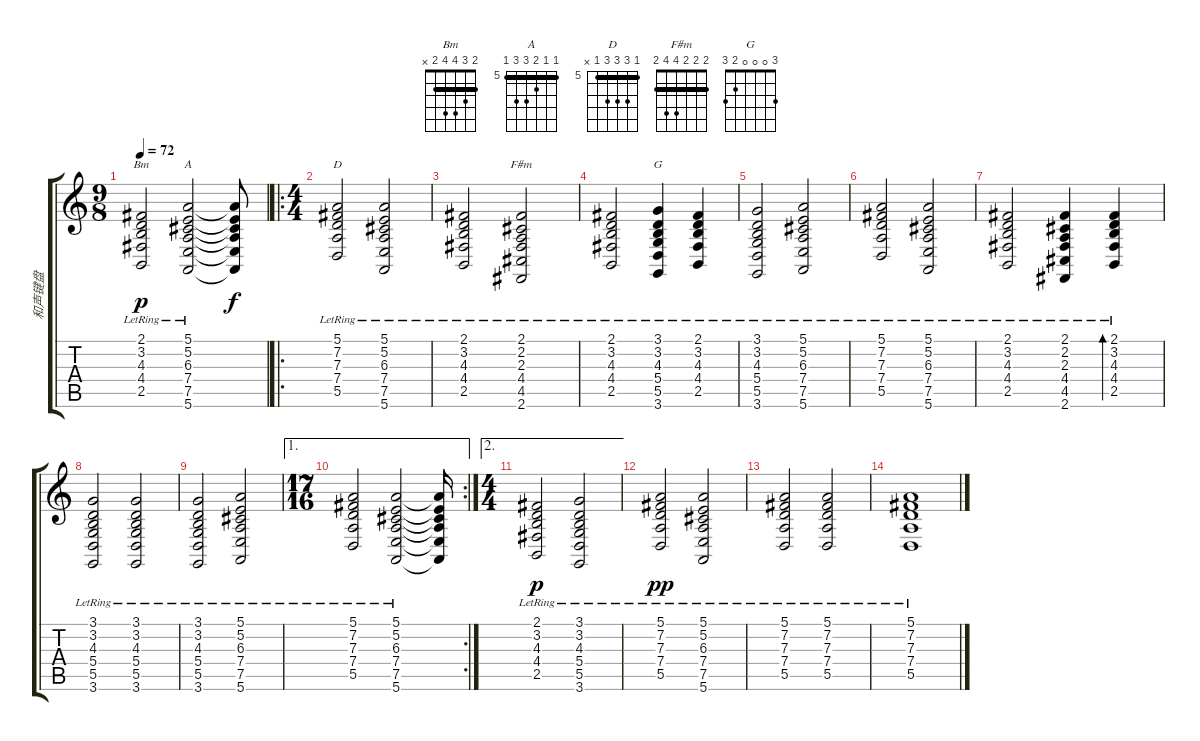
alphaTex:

\track ("和声键盘" "和声键盘") {instrument acousticgrandpiano bank 4}
\staff {score tabs}
\tuning (E4 B3 G3 D3 A2 E2) {hide}
\chord ("Bm" 2 3 4 4 2 x) {barre 2}
\chord ("A" 5 5 6 7 7 5) {firstfret 5 barre 5}
\chord ("D" 5 7 7 7 5 x) {firstfret 5 barre 5}
\chord ("F#m" 2 2 2 4 4 2) {barre 2}
\chord ("G" 3 0 0 0 2 3)
\ts (9 8)
\tempo 72
\clef g2
\ks c
(2.1{lr} 3.2{lr} 4.3{lr} 4.4{lr} 2.5{lr}).2{ch "Bm" dy p} (5.1{lr} 5.2{lr} 6.3{lr} 7.4{lr} 7.5{lr} 5.6{lr}).2{ch "A"} (5.1{t} 5.2{t} 6.3{t} 7.4{t} 7.5{t} 5.6{t}).8{dy f} |
\ro
\ts (4 4)
(5.1{lr} 7.2{lr} 7.3{lr} 7.4{lr} 5.5{lr}).2{ch "D"} (5.1{lr} 5.2{lr} 6.3{lr} 7.4{lr} 7.5{lr} 5.6{lr}).2 |
(2.1{lr} 3.2{lr} 4.3{lr} 4.4{lr} 2.5{lr}).2 (2.1{lr} 2.2{lr} 2.3{lr} 4.4{lr} 4.5{lr} 2.6{lr}).2{ch "F#m"} |
(2.1{lr} 3.2{lr} 4.3{lr} 4.4{lr} 2.5{lr}).2 (3.1{lr} 3.2{lr} 4.3{lr} 5.4{lr} 5.5{lr} 3.6{lr}).4{ch "G"} (2.1{lr} 3.2{lr} 4.3{lr} 4.4{lr} 2.5{lr}).4 |
(3.1{lr} 3.2{lr} 4.3{lr} 5.4{lr} 5.5{lr} 3.6{lr}).2 (5.1{lr} 5.2{lr} 6.3{lr} 7.4{lr} 7.5{lr} 5.6{lr}).2 |
(5.1{lr} 7.2{lr} 7.3{lr} 7.4{lr} 5.5{lr}).2 (5.1{lr} 5.2{lr} 6.3{lr} 7.4{lr} 7.5{lr} 5.6{lr}).2 |
(2.1{lr} 3.2{lr} 4.3{lr} 4.4{lr} 2.5{lr}).2 (2.1{lr} 2.2{lr} 2.3{lr} 4.4{lr} 4.5{lr} 2.6{lr}).4 (2.1{lr} 3.2{lr} 4.3{lr} 4.4{lr} 2.5{lr}).4{bd 60} |
(3.1{lr} 3.2{lr} 4.3{lr} 5.4{lr} 5.5{lr} 3.6{lr}).2 (3.1{lr} 3.2{lr} 4.3{lr} 5.4{lr} 5.5{lr} 3.6{lr}).2 |
(3.1{lr} 3.2{lr} 4.3{lr} 5.4{lr} 5.5{lr} 3.6{lr}).2 (5.1{lr} 5.2{lr} 6.3{lr} 7.4{lr} 7.5{lr} 5.6{lr}).2 |
\ae 1
\rc 2
\ts (17 16)
(5.1{lr} 7.2{lr} 7.3{lr} 7.4{lr} 5.5{lr}).2 (5.1{lr} 5.2{lr} 6.3{lr} 7.4{lr} 7.5{lr} 5.6{lr}).2 (5.1{t} 5.2{t} 6.3{t} 7.4{t} 7.5{t} 5.6{t}).16 |
\ae 2
\ts (4 4)
(2.1{lr} 3.2{lr} 4.3{lr} 4.4{lr} 2.5{lr}).2{dy p} (3.1{lr} 3.2{lr} 4.3{lr} 5.4{lr} 5.5{lr} 3.6{lr}).2 |
(5.1{lr} 7.2{lr} 7.3{lr} 7.4{lr} 5.5{lr}).2{dy pp} (5.1{lr} 5.2{lr} 6.3{lr} 7.4{lr} 7.5{lr} 5.6{lr}).2 |
(5.1{lr} 7.2{lr} 7.3{lr} 7.4{lr} 5.5{lr}).2 (5.1{lr} 7.2{lr} 7.3{lr} 7.4{lr} 5.5{lr}).2 |
(5.1{lr} 7.2{lr} 7.3{lr} 7.4{lr} 5.5{lr}).1
